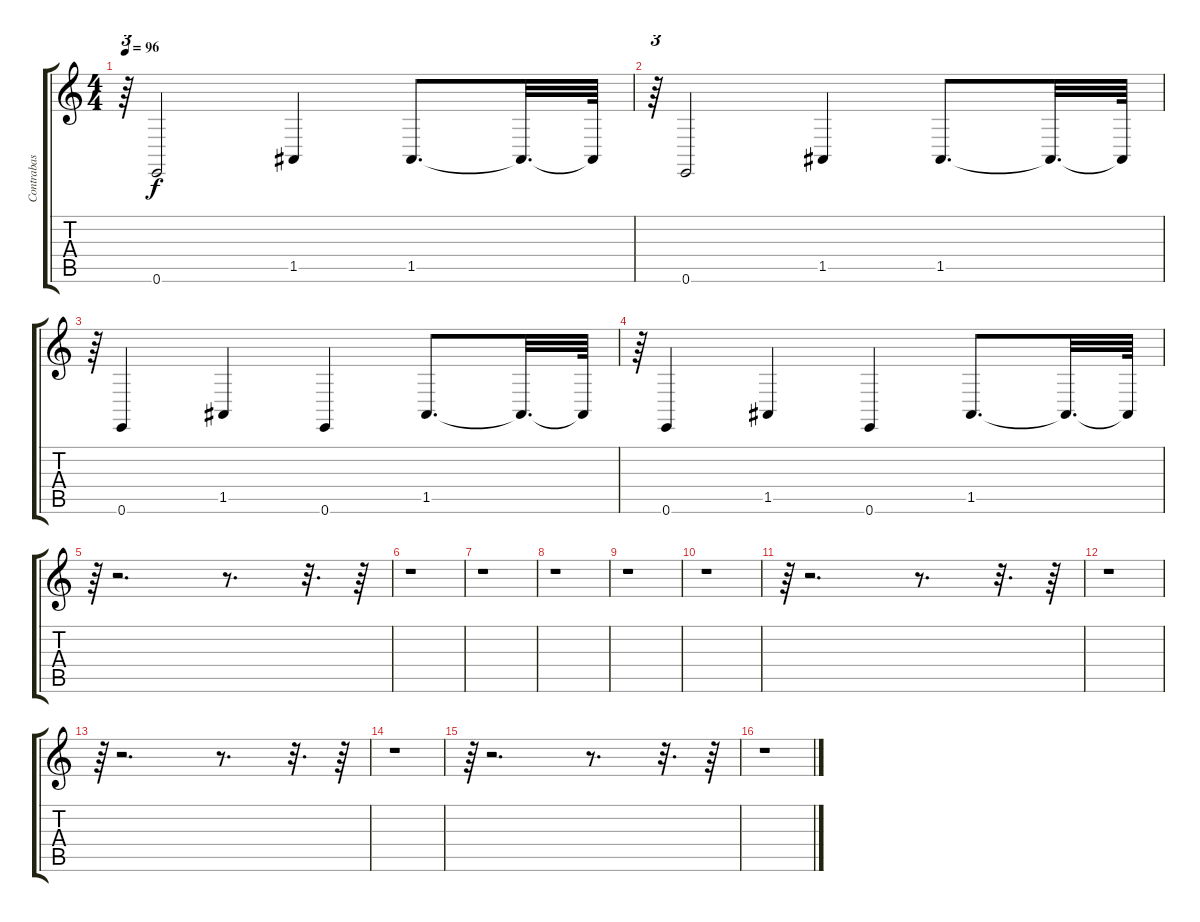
\track ("Contrabas" "Contrabas") {instrument pizzicatostrings}
\staff {score tabs}
\tuning (E4 B3 G3 D3 A2 E2) {hide}
\ts (4 4)
\tempo 96
\clef g2
\ks c
r.64{tu (3 2) dy f} 0.6.2 1.5.4 1.5.8{d} 1.5{t}.32{d} 1.5{t}.64 |
r.64{tu (3 2)} 0.6.2 1.5.4 1.5.8{d} 1.5{t}.32{d} 1.5{t}.64 |
r.64{tu (3 2)} 0.6.4 1.5.4 0.6.4 1.5.8{d} 1.5{t}.32{d} 1.5{t}.64 |
r.64{tu (3 2)} 0.6.4 1.5.4 0.6.4 1.5.8{d} 1.5{t}.32{d} 1.5{t}.64 |
r.64{tu (3 2)} r.2{d} r.8{d} r.32{d} r.64 |
r.1 |
r.1 |
r.1 |
r.1 |
r.1 |
r.64{tu (3 2)} r.2{d} r.8{d} r.32{d} r.64 |
r.1 |
r.64{tu (3 2)} r.2{d} r.8{d} r.32{d} r.64 |
r.1 |
r.64{tu (3 2)} r.2{d} r.8{d} r.32{d} r.64 |
r.1
